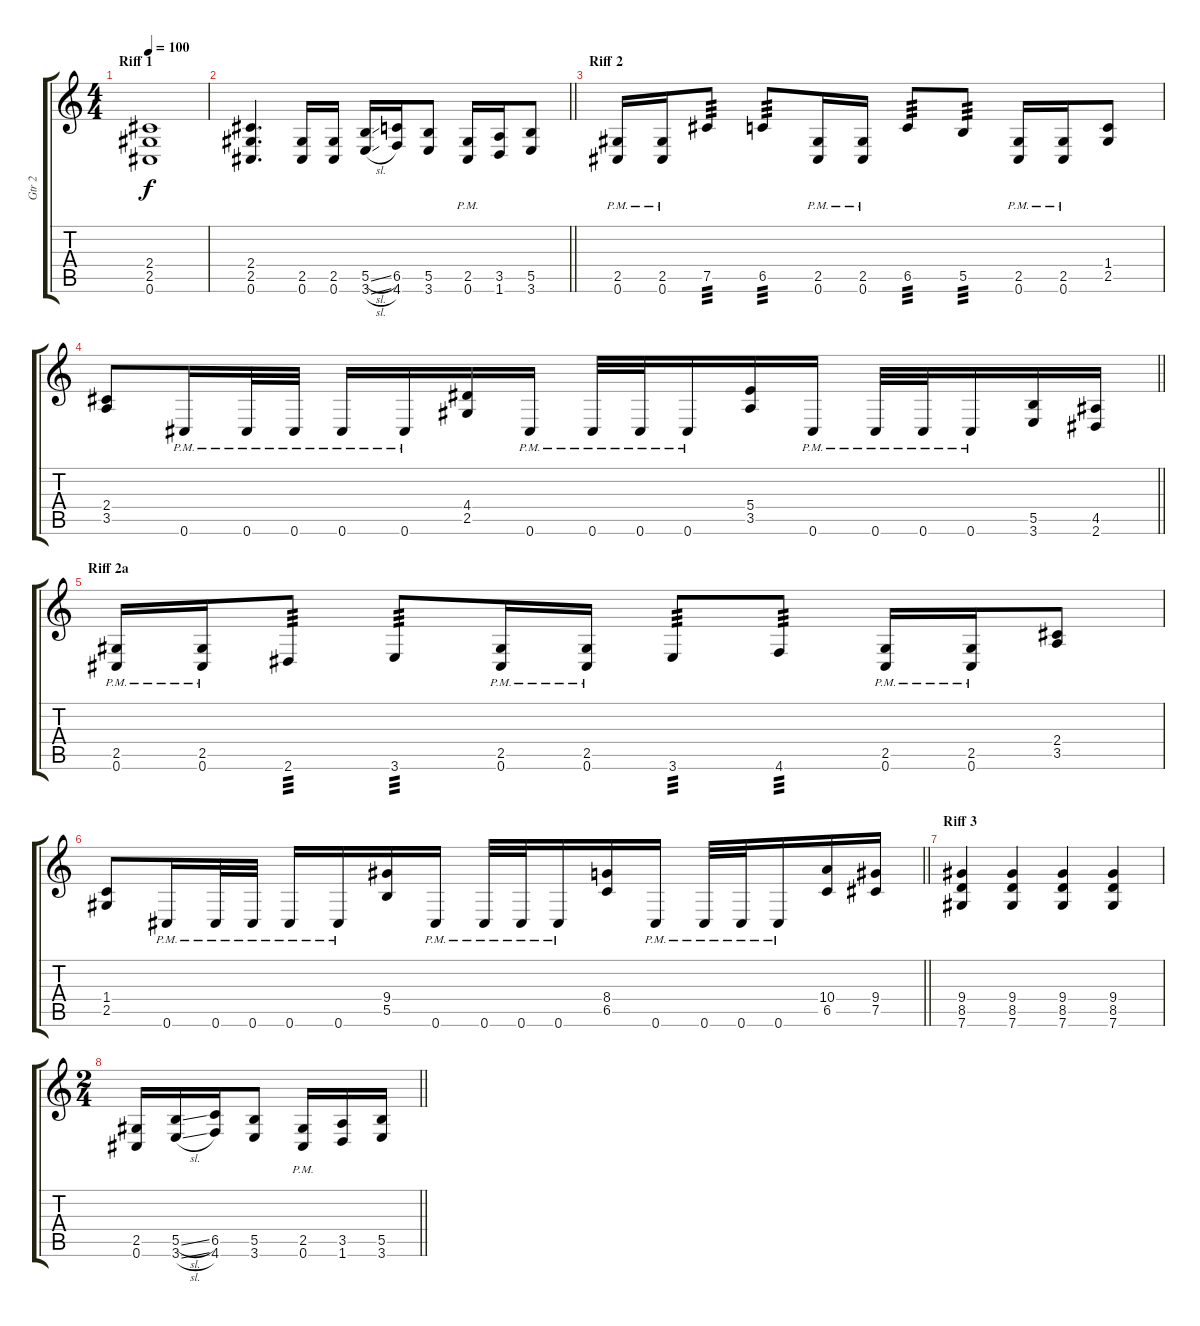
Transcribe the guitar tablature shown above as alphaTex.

\track ("Gtr 2" "Gtr 2") {instrument overdrivenguitar}
\staff {score tabs}
\tuning (Db4 Ab3 E3 B2 Gb2 Db2) {hide}
\ts (4 4)
\section ("" "Riff 1")
\tempo 100
\clef g2
\ks c
(2.4 2.5 0.6).1{dy f instrument overdrivenguitar} |
\barLineRight lightlight
(2.4 2.5 0.6).4{d} (2.5 0.6).16 (2.5 0.6).16 (5.5{sl} 3.6{sl}).16 (6.5 4.6).16 (5.5 3.6).8 (2.5{pm} 0.6{pm}).16 (3.5 1.6).16 (5.5 3.6).8 |
\section ("" "Riff 2")
(2.5{pm} 0.6{pm}).16 (2.5{pm} 0.6{pm}).16 7.5.8{tp 3} 6.5.8{tp 3} (2.5{pm} 0.6{pm}).16 (2.5{pm} 0.6{pm}).16 6.5.8{tp 3} 5.5.8{tp 3} (2.5{pm} 0.6{pm}).16 (2.5{pm} 0.6{pm}).16 (1.4 2.5).8 |
\barLineRight lightlight
(2.4 3.5).8 0.6{pm}.16 0.6{pm}.32 0.6{pm}.32 0.6{pm}.16 0.6{pm}.16 (4.4 2.5).16 0.6{pm}.16 0.6{pm}.32 0.6{pm}.32 0.6{pm}.16 (5.4 3.5).16 0.6{pm}.16 0.6{pm}.32 0.6{pm}.32 0.6{pm}.16 (5.5 3.6).16 (4.5 2.6).16 |
\section ("" "Riff 2a")
(2.5{pm} 0.6{pm}).16 (2.5{pm} 0.6{pm}).16 2.6.8{tp 3} 3.6.8{tp 3} (2.5{pm} 0.6{pm}).16 (2.5{pm} 0.6{pm}).16 3.6.8{tp 3} 4.6.8{tp 3} (2.5{pm} 0.6{pm}).16 (2.5{pm} 0.6{pm}).16 (2.4 3.5).8 |
\barLineRight lightlight
(1.4 2.5).8 0.6{pm}.16 0.6{pm}.32 0.6{pm}.32 0.6{pm}.16 0.6{pm}.16 (9.4 5.5).16 0.6{pm}.16 0.6{pm}.32 0.6{pm}.32 0.6{pm}.16 (8.4 6.5).16 0.6{pm}.16 0.6{pm}.32 0.6{pm}.32 0.6{pm}.16 (10.4 6.5).16 (9.4 7.5).16 |
\section ("" "Riff 3")
(9.4 8.5 7.6).4 (9.4 8.5 7.6).4 (9.4 8.5 7.6).4 (9.4 8.5 7.6).4 |
\ts (2 4)
\barLineRight lightlight
(2.5 0.6).16 (5.5{sl} 3.6{sl}).16 (6.5 4.6).16 (5.5 3.6).8 (2.5{pm} 0.6{pm}).16 (3.5 1.6).16 (5.5 3.6).16
